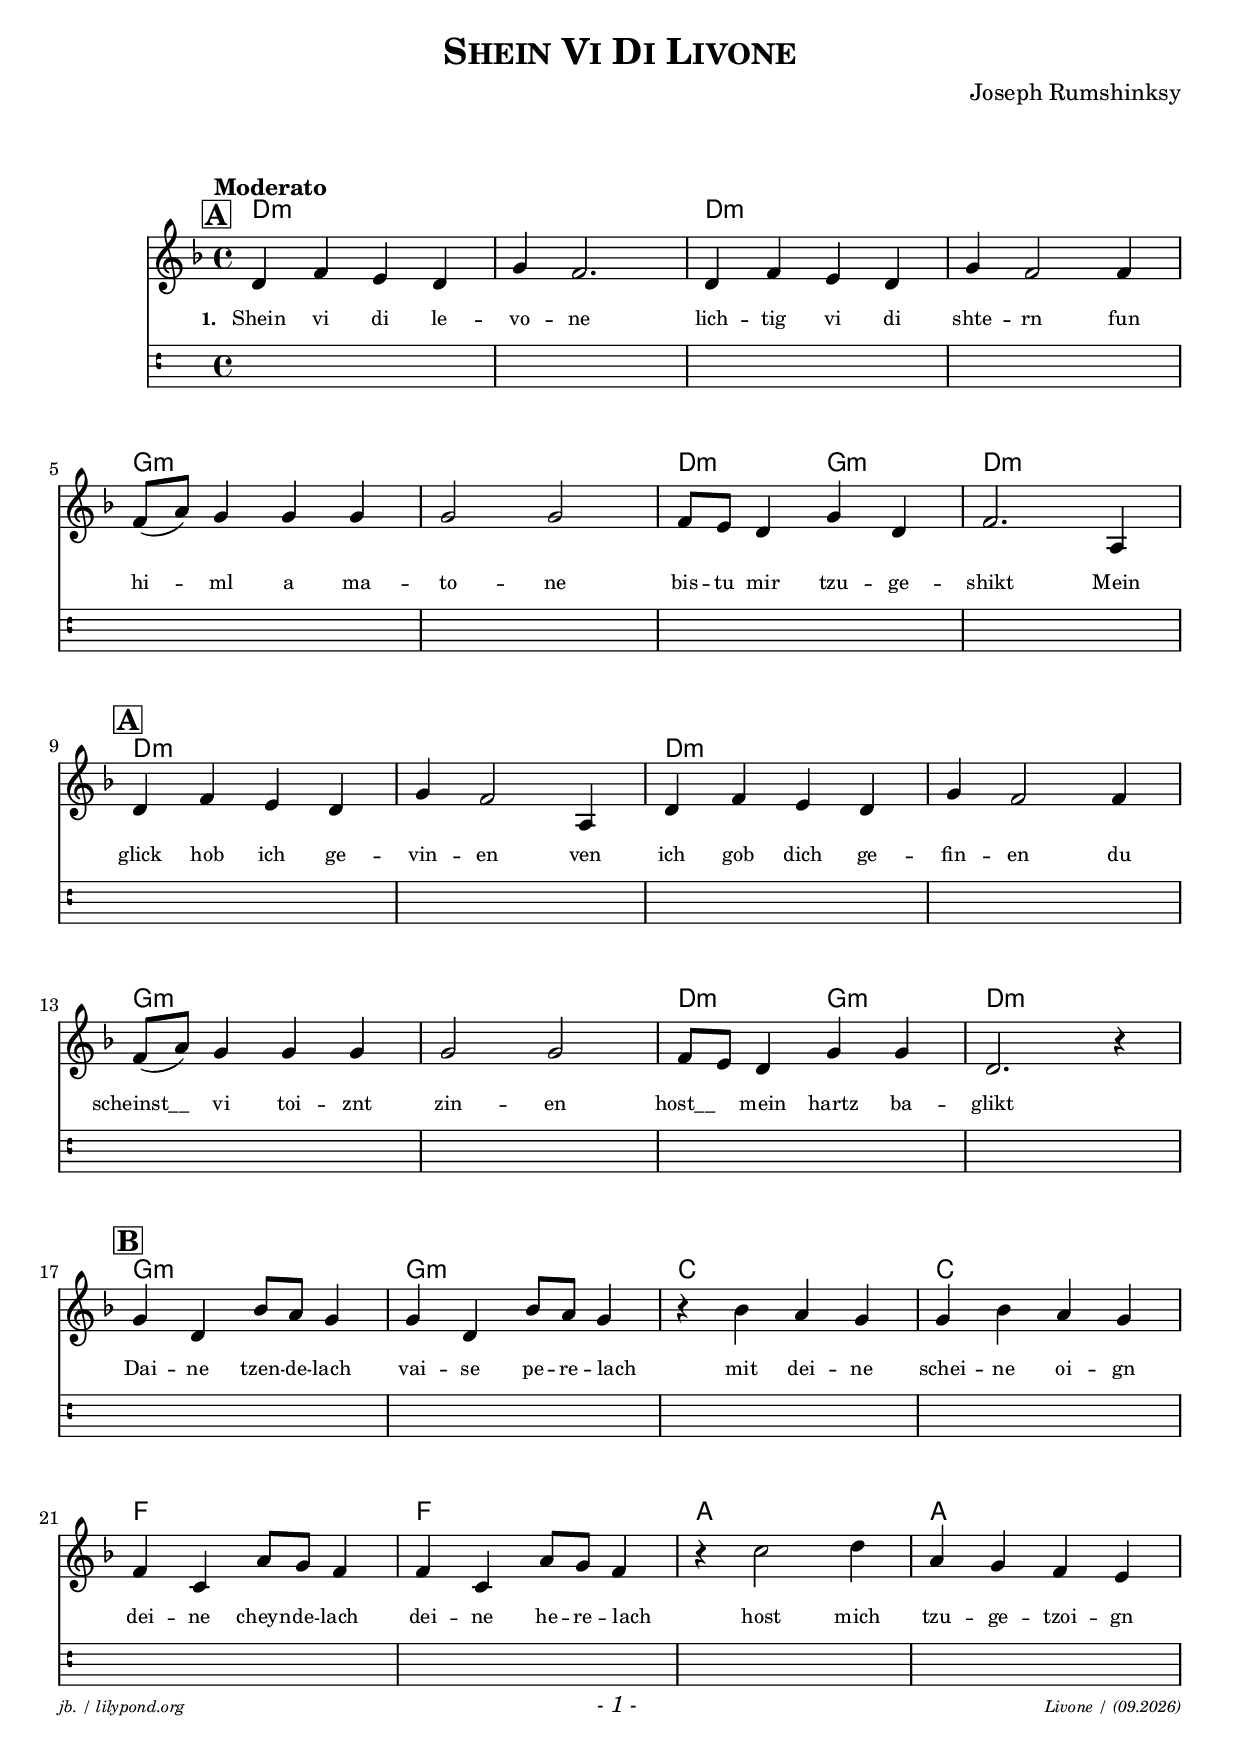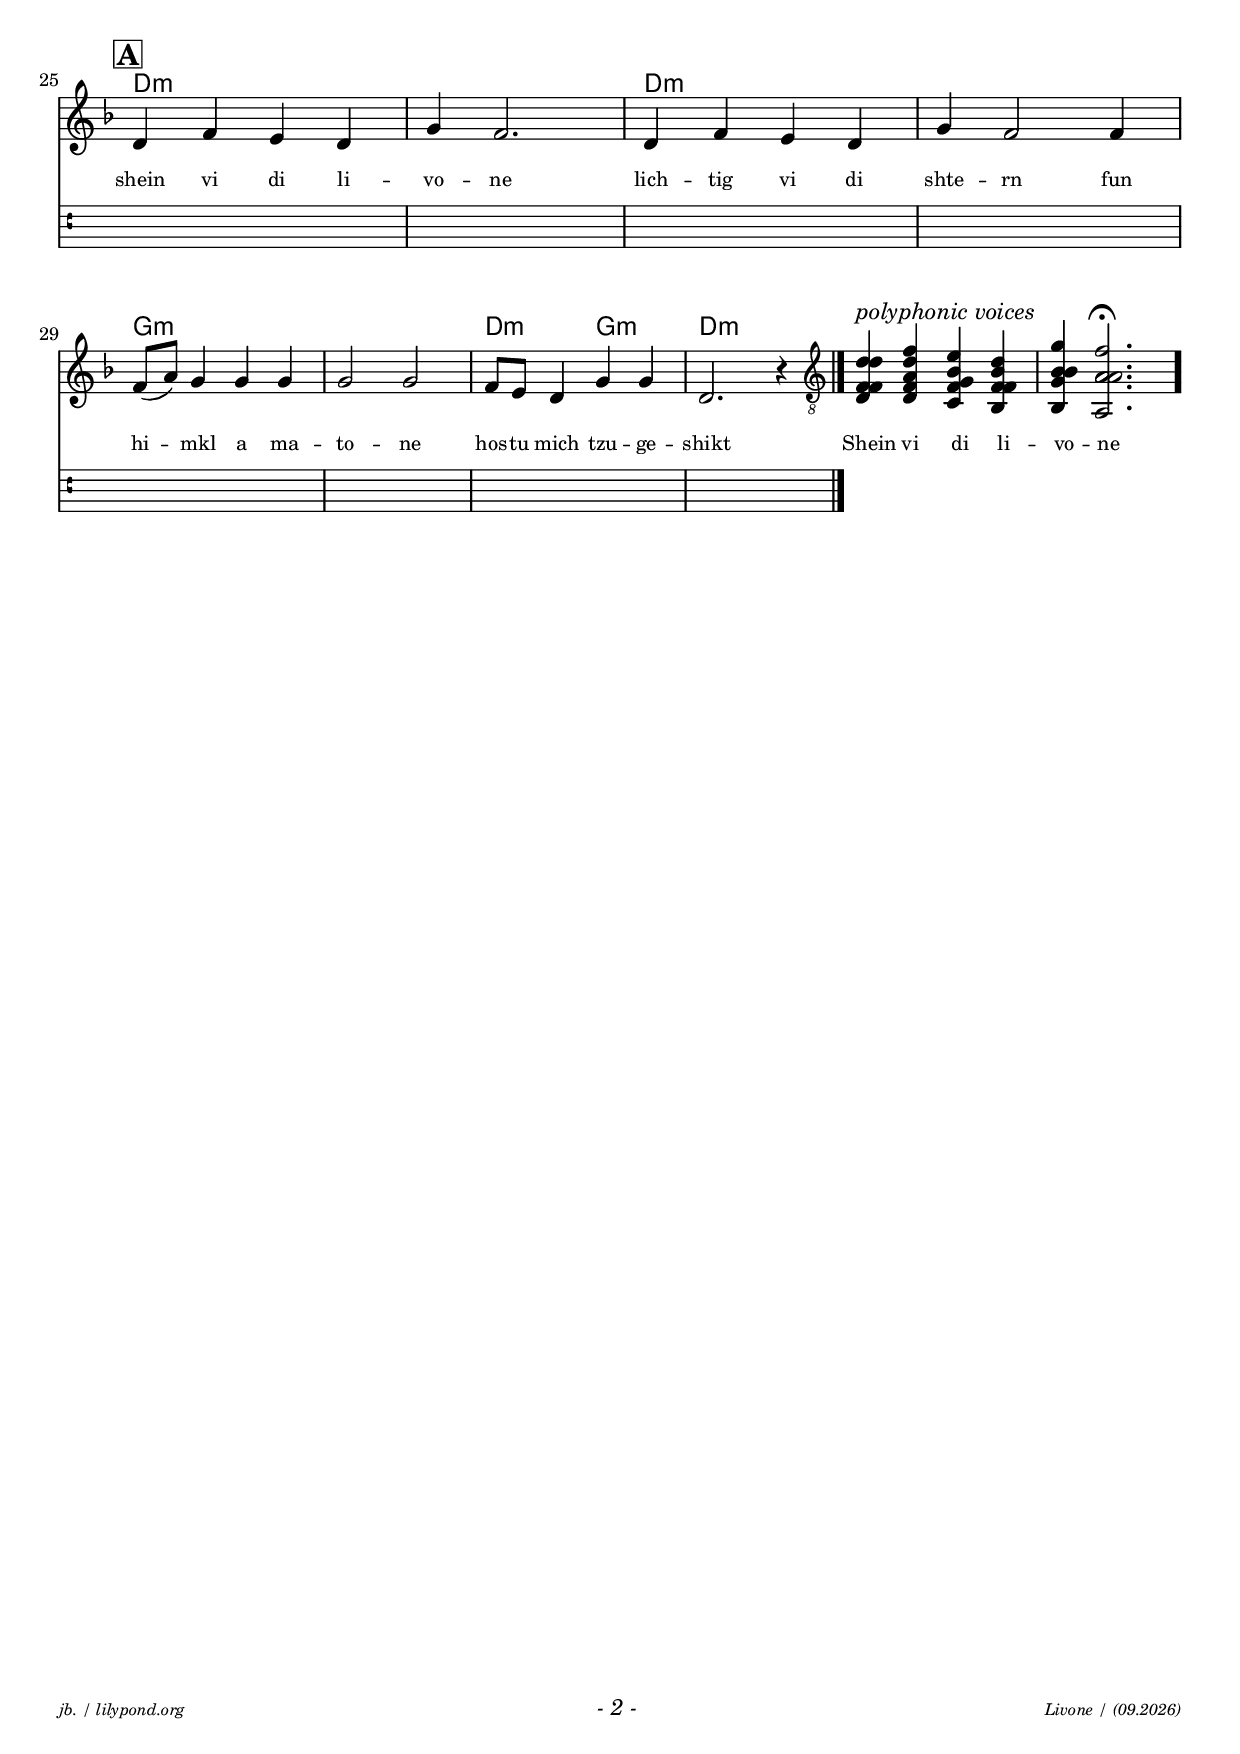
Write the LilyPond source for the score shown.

\version "2.20.0"

\version "2.20.0"

piecename_footerline = "Livone"

\header {
  title = \markup \caps "Shein Vi Di Livone"
  composer = "Joseph Rumshinksy"
  arranger = " "
}

\include "../_common/footers.ily"
\footer_common_with_pagenum 

\paper {
  system-system-spacing.padding = #5.2
}

\markup \vspace #1 % space between header and score

\version "2.20.0"
\include "../_common/makros.ily"

global = {
  \key d \minor
  \time 4/4
}

voice_vocal =     
  \transpose c c'
    {
    \clef "treble" 
    \mark \box_a
    d4 f e d g f2. d4 f e d g f2 f4 \break 
    f8 (a) g4 g g g2 g f8 e d4 g d f2. a,4
    \mark \box_a \break
    d4 f e d g f2 a,4 d f e d g f2 f4 \break
    f8 (a) g4 g g g2 g f8 e d4 g g d2. r4 \break
    \mark \box_b
    g d bes8 a g4 g d bes8 a g4  r4 bes a g g bes a g \break
    f c a8 g f4 f c a8 g f4 r4 c'2 d'4 a g f e 
    \mark \box_a \break
    d f e d g f2. d4 f e d g f2 f4 \break
    f8 (a) g4 g g g2 g f8 e d4 g g d2. r4 \bar "|." 
    \clef "treble_8"
    <>^\markup \italic "polyphonic voices"
    <d,    f,   f,   d   d> 
    <d,    f,   a,   d   f> 
    <c,    g,   f,   bes, e> 
    <bes,, f,   f,   bes, d> 
    <bes,, bes, bes, g,   g> 
    <a,,   a,   a,   a,   f>2. \fermata \bar "."
    }

 
voice_chords = 
  \chordmode { 
    d1:m s1 d1:m s1 g1:m s1 d2:m g2:m d1:m  
    d1:m s1 d1:m s1 g1:m s1 d2:m g2:m d1:m 
    g1:m g1:m c1 c1 f1 f1 a1 a1
    d1:m s1 d1:m s1 g1:m s1 d2:m g2:m d1:m
    }

\version "2.20.0"


stanza_one = \lyricmode 
{ 
  \set fontSize = #-2
  \set stanza = "1. "
  Shein4 vi di le -- vo -- ne2. lich4 -- tig vi di shte -- rn2 fun4 
  hi4 -- ml a ma -- to2 -- ne bis8 -- tu mir4 tzu -- ge -- shikt2. Mein4 
  glick hob ich ge -- vin -- en2 ven4 ich gob dich ge -- fin -- en2 du4 
  "scheinst__" vi toi -- znt zin2 -- en "host__"4 mein hartz ba -- glikt1 
  Dai4 -- ne tzen8 -- de -- lach4 vai -- se pe8 -- re -- lach4 " " mit4 dei -- ne schei -- ne oi -- gn
  dei -- ne cheyn8 -- de -- lach4 dei -- ne he8 -- re -- lach4 " " host2 mich4 tzu -- ge -- tzoi -- gn 
  shein vi di li -- vo -- ne2. lich4 -- tig vi di shte -- rn2 fun4
   hi4 -- mkl a4 ma -- to2 -- ne hos8 -- tu mich4 tzu -- ge -- shikt2. ""4
   Shein4 vi di li -- vo -- ne2.
  
}


\score {
  <<
    \new ChordNames \with { \override ChordName.font-size = #+1 }
      \voice_chords
  
    \new Staff 
      {
        \tempo "Moderato"
        \global
        \voice_vocal
      }
    \new Lyrics \with {    
      \override VerticalAxisGroup.nonstaff-relatedstaff-spacing.padding = #2  %spacer before textlines
      }
      \stanza_one
      
    % empty staff for notes
    \new Staff {
      \clef "vaticana-do2" s1 * 32 
      }  
  >>

  \layout {  }
}
